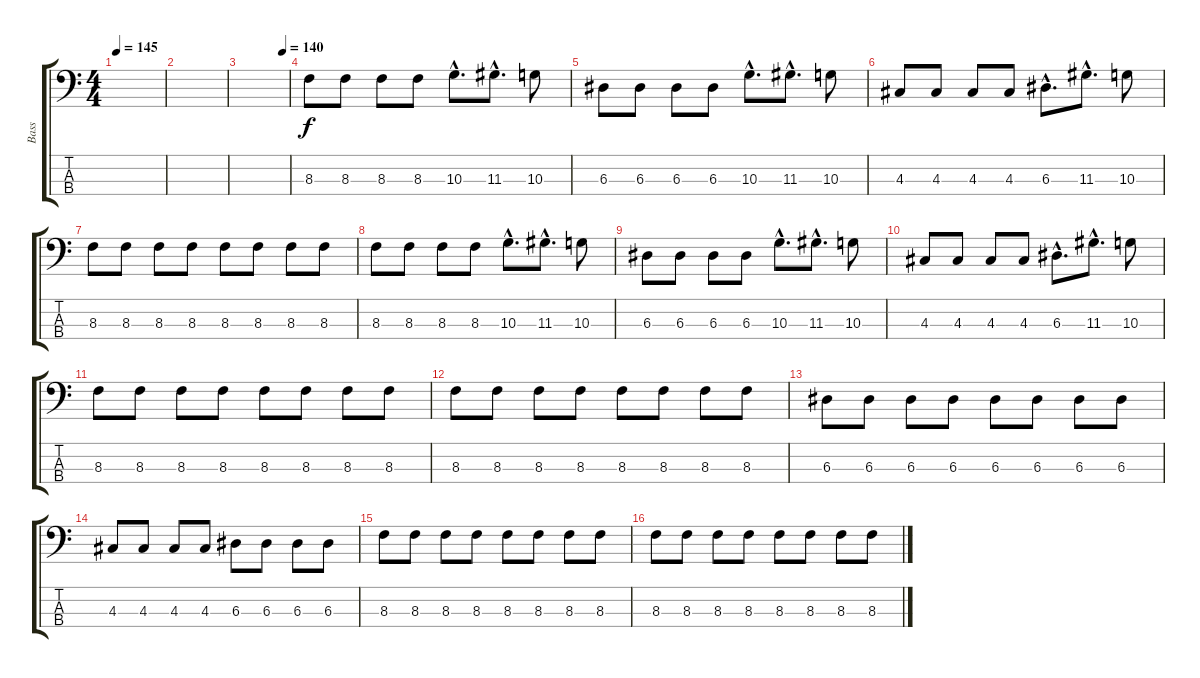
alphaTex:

\track ("Bass" "Bass") {instrument electricbasspick}
\staff {score tabs}
\tuning (G2 D2 A1 E1) {hide}
\ts (4 4)
\tempo 145
\tempo 130
\tempo 145
\clef f4
\ks c
|
|
\tempo (140 0.875)
|
8.3.8 8.3.8 8.3.8 8.3.8 10.3{hac}.8{d} 11.3{hac}.8{d} 10.3.8 |
6.3.8 6.3.8 6.3.8 6.3.8 10.3{hac}.8{d} 11.3{hac}.8{d} 10.3.8 |
4.3.8 4.3.8 4.3.8 4.3.8 6.3{hac}.8{d} 11.3{hac}.8{d} 10.3.8 |
8.3.8 8.3.8 8.3.8 8.3.8 8.3.8 8.3.8 8.3.8 8.3.8 |
8.3.8 8.3.8 8.3.8 8.3.8 10.3{hac}.8{d} 11.3{hac}.8{d} 10.3.8 |
6.3.8 6.3.8 6.3.8 6.3.8 10.3{hac}.8{d} 11.3{hac}.8{d} 10.3.8 |
4.3.8 4.3.8 4.3.8 4.3.8 6.3{hac}.8{d} 11.3{hac}.8{d} 10.3.8 |
8.3.8 8.3.8 8.3.8 8.3.8 8.3.8 8.3.8 8.3.8 8.3.8 |
8.3.8 8.3.8 8.3.8 8.3.8 8.3.8 8.3.8 8.3.8 8.3.8 |
6.3.8 6.3.8 6.3.8 6.3.8 6.3.8 6.3.8 6.3.8 6.3.8 |
4.3.8 4.3.8 4.3.8 4.3.8 6.3.8 6.3.8 6.3.8 6.3.8 |
8.3.8 8.3.8 8.3.8 8.3.8 8.3.8 8.3.8 8.3.8 8.3.8 |
8.3.8 8.3.8 8.3.8 8.3.8 8.3.8 8.3.8 8.3.8 8.3.8
